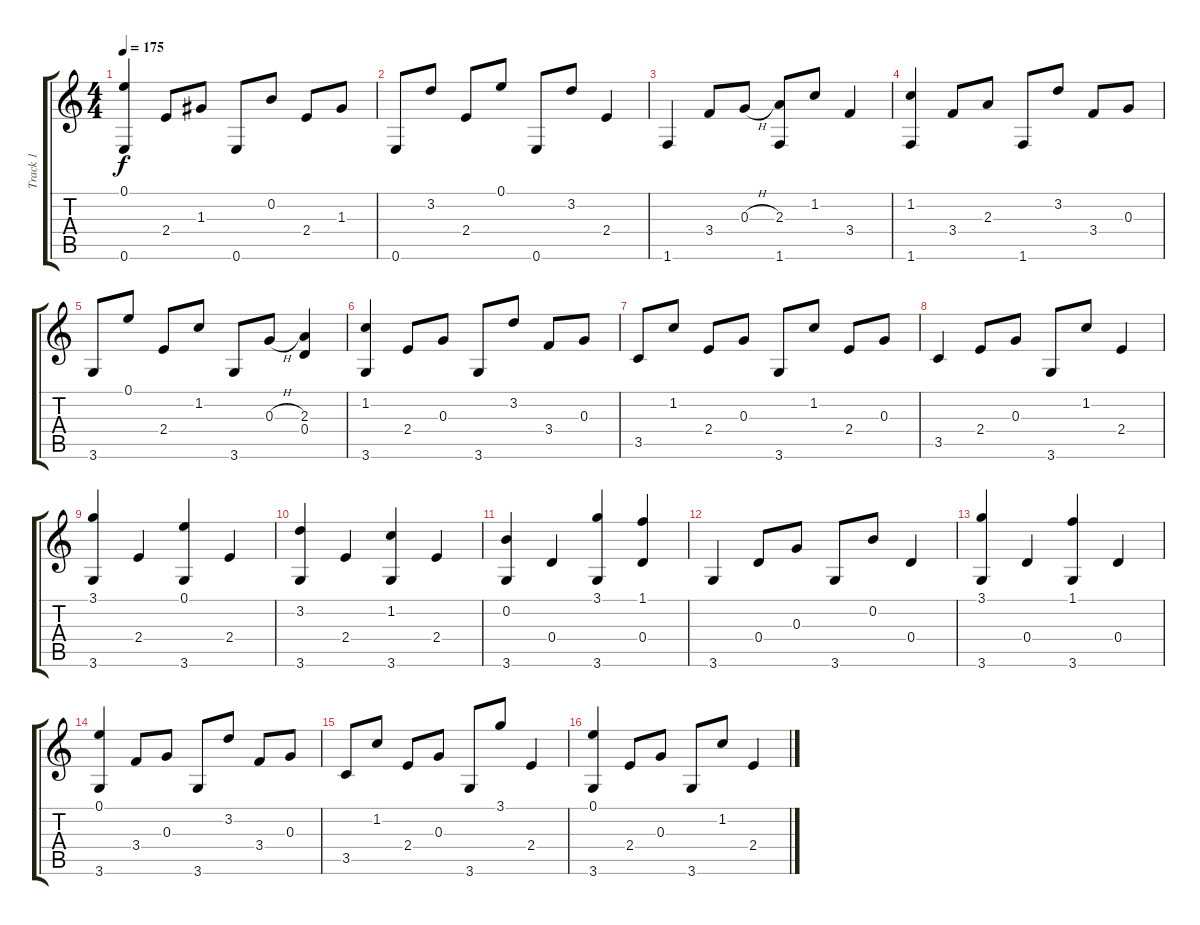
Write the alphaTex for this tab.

\track ("Track 1" "Track 1") {instrument acousticguitarsteel}
\staff {score tabs}
\tuning (E4 B3 G3 D3 A2 E2) {hide}
\ts (4 4)
\tempo 175
\clef g2
\ks c
(0.1 0.6).4{dy f} 2.4.8 1.3.8 0.6.8 0.2.8 2.4.8 1.3.8 |
0.6.8 3.2.8 2.4.8 0.1.8 0.6.8 3.2.8 2.4.4 |
1.6.4 3.4.8 0.3{h}.8 (2.3 1.6).8 1.2.8 3.4.4 |
(1.2 1.6).4 3.4.8 2.3.8 1.6.8 3.2.8 3.4.8 0.3.8 |
3.6.8 0.1.8 2.4.8 1.2.8 3.6.8 0.3{h}.8 (2.3 0.4).4 |
(1.2 3.6).4 2.4.8 0.3.8 3.6.8 3.2.8 3.4.8 0.3.8 |
3.5.8 1.2.8 2.4.8 0.3.8 3.6.8 1.2.8 2.4.8 0.3.8 |
3.5.4 2.4.8 0.3.8 3.6.8 1.2.8 2.4.4 |
(3.1 3.6).4 2.4.4 (0.1 3.6).4 2.4.4 |
(3.2 3.6).4 2.4.4 (1.2 3.6).4 2.4.4 |
(0.2 3.6).4 0.4.4 (3.1 3.6).4 (1.1 0.4).4 |
3.6.4 0.4.8 0.3.8 3.6.8 0.2.8 0.4.4 |
(3.1 3.6).4 0.4.4 (1.1 3.6).4 0.4.4 |
(0.1 3.6).4 3.4.8 0.3.8 3.6.8 3.2.8 3.4.8 0.3.8 |
3.5.8 1.2.8 2.4.8 0.3.8 3.6.8 3.1.8 2.4.4 |
(0.1 3.6).4 2.4.8 0.3.8 3.6.8 1.2.8 2.4.4
